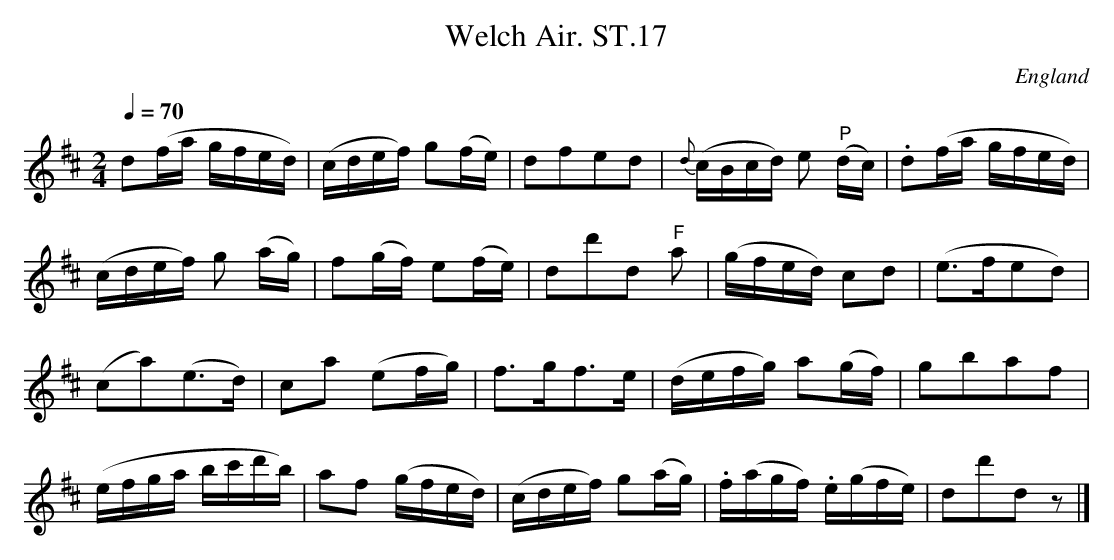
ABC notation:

X:1
T:Welch Air. ST.17
L:1/16
M:2/4
O:England
Q:1/4=70
K:D
d2(fa gfed)|(cdef) g2(fe)|d2f2e2d2|{d}(cBcd) e2 "^P"(dc)|.d2(fa gfed)|!
(cdef) g2 (ag)|f2(gf) e2(fe)|d2d'2d2 "^F"a2|(gfed) c2d2|(e3fe2d2)|!
(c2a2)(e3d)|c2a2 (e2fg)|f3gf3e|(defg) a2(gf)|g2b2a2f2|!
(efga bc'd'b)|a2f2 (gfed)|(cdef) g2(ag)|.f(agf) .e(gfe)|d2d'2d2z2|]
